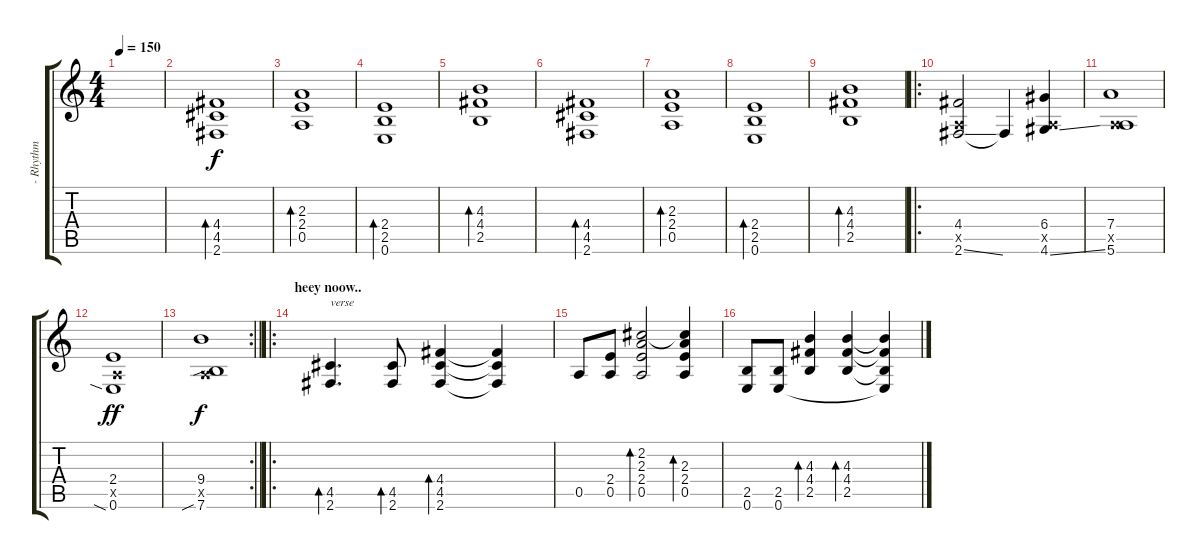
\track ("- Rhythm " "- Rhythm ") {instrument acousticguitarsteel}
\staff {score tabs}
\tuning (E4 B3 G3 D3 A2 E2) {hide}
\ts (4 4)
\tempo 150
\clef g2
\ks c
|
(4.4 4.5 2.6).1{bd 120} |
(2.3 2.4 0.5).1{bd 120} |
(2.4 2.5 0.6).1{bd 120} |
(4.3 4.4 2.5).1{bd 120} |
(4.4 4.5 2.6).1{bd 120} |
(2.3 2.4 0.5).1{bd 120} |
(2.4 2.5 0.6).1{bd 120} |
(4.3 4.4 2.5).1{bd 120} |
\ro
(4.4 0.5{x} 2.6{ss}).2{volume 15} 2.6{t}.4 (6.4 0.5{x} 4.6{ss}).4 |
(7.4 0.5{x} 5.6).1 |
(2.4 0.5{x} 0.6{sia}).1{dy ff} |
\rc 2
\barLineRight lightlight
(9.4 0.5{x} 7.6{sib}).1{dy f} |
\ro
\section ("" "heey noow..")
(4.5 2.6).4{d bd 120 txt "verse"} (4.5 2.6).8{bd 120} (4.4 4.5 2.6).4{bd 120} (4.4{t} 4.5{t} 2.6{t}).4 |
0.5.8 (2.4 0.5).8 (2.2 2.3 2.4 0.5).2{bd 120} (2.2{t} 2.3 2.4 0.5).4{bd 120} |
(2.5 0.6).8 (2.5 0.6).8 (4.3 4.4 2.5).4{bd 120} (4.3 4.4 2.5).4{bd 120} (4.3{t} 4.4{t} 2.5{t} 0.6{t}).4
